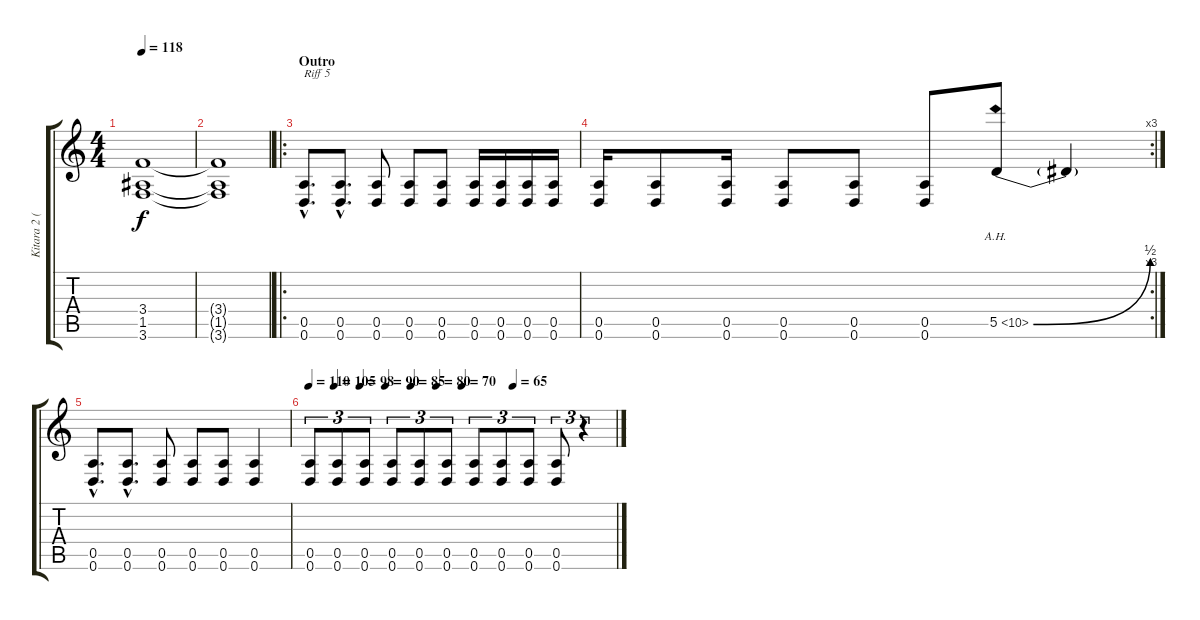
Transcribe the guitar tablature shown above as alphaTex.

\track ("Kitara 2 (Tuomo)" "Kitara 2 (") {instrument distortionguitar}
\staff {score tabs}
\tuning (E4 B3 G3 D3 A2 D2) {hide}
\ts (4 4)
\tempo 118
\clef g2
\ks c
(3.4 1.5 3.6).1{dy f} |
(3.4{t} 1.5{t} 3.6{t}).1 |
\ro
\section ("" "Outro")
(0.5{hac} 0.6{hac}).8{d txt "Riff 5"} (0.5{hac} 0.6{hac}).8{d} (0.5 0.6).8 (0.5 0.6).8 (0.5 0.6).8 (0.5 0.6).16 (0.5 0.6).16 (0.5 0.6).16 (0.5 0.6).16 |
\rc 3
(0.5 0.6).16 (0.5 0.6).8 (0.5 0.6).16 (0.5 0.6).8 (0.5 0.6).8 (0.5 0.6).8 5.5{be (bend 0 0 60 2) ah 5}.8 5.5{t}.4 |
(0.5{hac} 0.6{hac}).8{d} (0.5{hac} 0.6{hac}).8{d} (0.5 0.6).8 (0.5 0.6).8 (0.5 0.6).8 (0.5 0.6).4 |
\tempo 110
\tempo (105 0.08333333333333333)
\tempo (98 0.16666666666666666)
\tempo (90 0.25)
\tempo (85 0.3333333333333333)
\tempo (80 0.4166666666666667)
\tempo (70 0.5)
\tempo (65 0.6666666666666666)
(0.5 0.6).8{tu (3 2)} (0.5 0.6).8{tu (3 2)} (0.5 0.6).8{tu (3 2)} (0.5 0.6).8{tu (3 2)} (0.5 0.6).8{tu (3 2)} (0.5 0.6).8{tu (3 2)} (0.5 0.6).8{tu (3 2)} (0.5 0.6).8{tu (3 2)} (0.5 0.6).8{tu (3 2)} (0.5 0.6).8{tu (3 2)} r.4{tu (3 2)}
